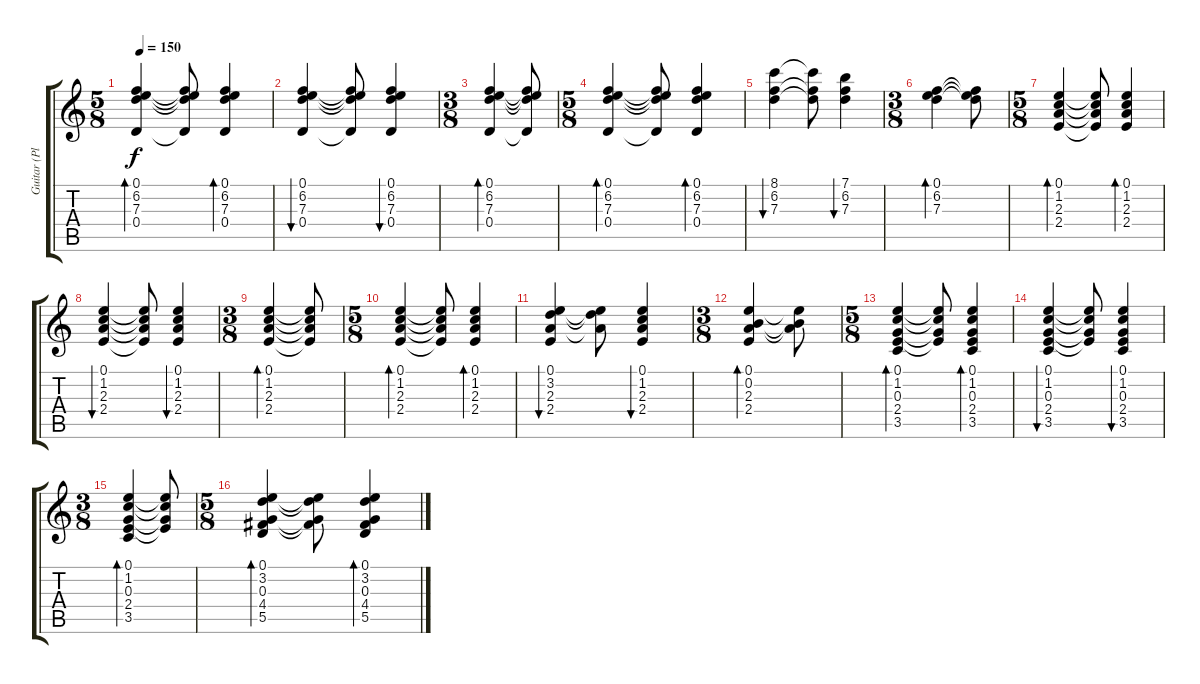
\track ("Guitar (Plagy)" "Guitar (Pl") {instrument electricguitarjazz}
\staff {score tabs}
\tuning (E4 B3 G3 D3 A2 E2) {hide}
\ts (5 8)
\tempo 150
\clef g2
\ks c
(0.1 6.2 7.3 0.4).4{bd 60 dy f} (0.1{t} 6.2{t} 7.3{t} 0.4{t}).8 (0.1 6.2 7.3 0.4).4{bd 60} |
(0.1 6.2 7.3 0.4).4{bu 60} (0.1{t} 6.2{t} 7.3{t} 0.4{t}).8 (0.1 6.2 7.3 0.4).4{bu 60} |
\ts (3 8)
(0.1 6.2 7.3 0.4).4{bd 60} (0.1{t} 6.2{t} 7.3{t} 0.4{t}).8 |
\ts (5 8)
(0.1 6.2 7.3 0.4).4{bd 60} (0.1{t} 6.2{t} 7.3{t} 0.4{t}).8 (0.1 6.2 7.3 0.4).4{bd 60} |
(8.1 6.2 7.3).4{bu 60} (8.1{t} 6.2{t} 7.3{t}).8 (7.1 6.2 7.3).4{bu 60} |
\ts (3 8)
(0.1 6.2 7.3).4{bd 60} (0.1{t} 6.2{t} 7.3{t}).8 |
\ts (5 8)
(0.1 1.2 2.3 2.4).4{bd 60} (0.1{t} 1.2{t} 2.3{t} 2.4{t}).8 (0.1 1.2 2.3 2.4).4{bd 60} |
(0.1 1.2 2.3 2.4).4{bu 60} (0.1{t} 1.2{t} 2.3{t} 2.4{t}).8 (0.1 1.2 2.3 2.4).4{bu 60} |
\ts (3 8)
(0.1 1.2 2.3 2.4).4{bd 60} (0.1{t} 1.2{t} 2.3{t} 2.4{t}).8 |
\ts (5 8)
(0.1 1.2 2.3 2.4).4{bd 60} (0.1{t} 1.2{t} 2.3{t} 2.4{t}).8 (0.1 1.2 2.3 2.4).4{bd 60} |
(0.1 3.2 2.3 2.4).4{bu 60} (0.1{t} 3.2{t} 2.3{t}).8 (0.1 1.2 2.3 2.4).4{bu 60} |
\ts (3 8)
(0.1 0.2 2.3 2.4).4{bd 60} (0.1{t} 0.2{t} 2.3{t}).8 |
\ts (5 8)
(0.1 1.2 0.3 2.4 3.5).4{bd 60} (0.1{t} 1.2{t} 0.3{t} 2.4{t}).8 (0.1 1.2 0.3 2.4 3.5).4{bd 60} |
(0.1 1.2 0.3 2.4 3.5).4{bu 60} (0.1{t} 1.2{t} 0.3{t} 2.4{t}).8 (0.1 1.2 0.3 2.4 3.5).4{bu 60} |
\ts (3 8)
(0.1 1.2 0.3 2.4 3.5).4{bd 60} (0.1{t} 1.2{t} 0.3{t} 2.4{t}).8 |
\ts (5 8)
(0.1 3.2 0.3 4.4 5.5).4{bd 60} (0.1{t} 3.2{t} 0.3{t} 4.4{t}).8 (0.1 3.2 0.3 4.4 5.5).4{bd 60}
